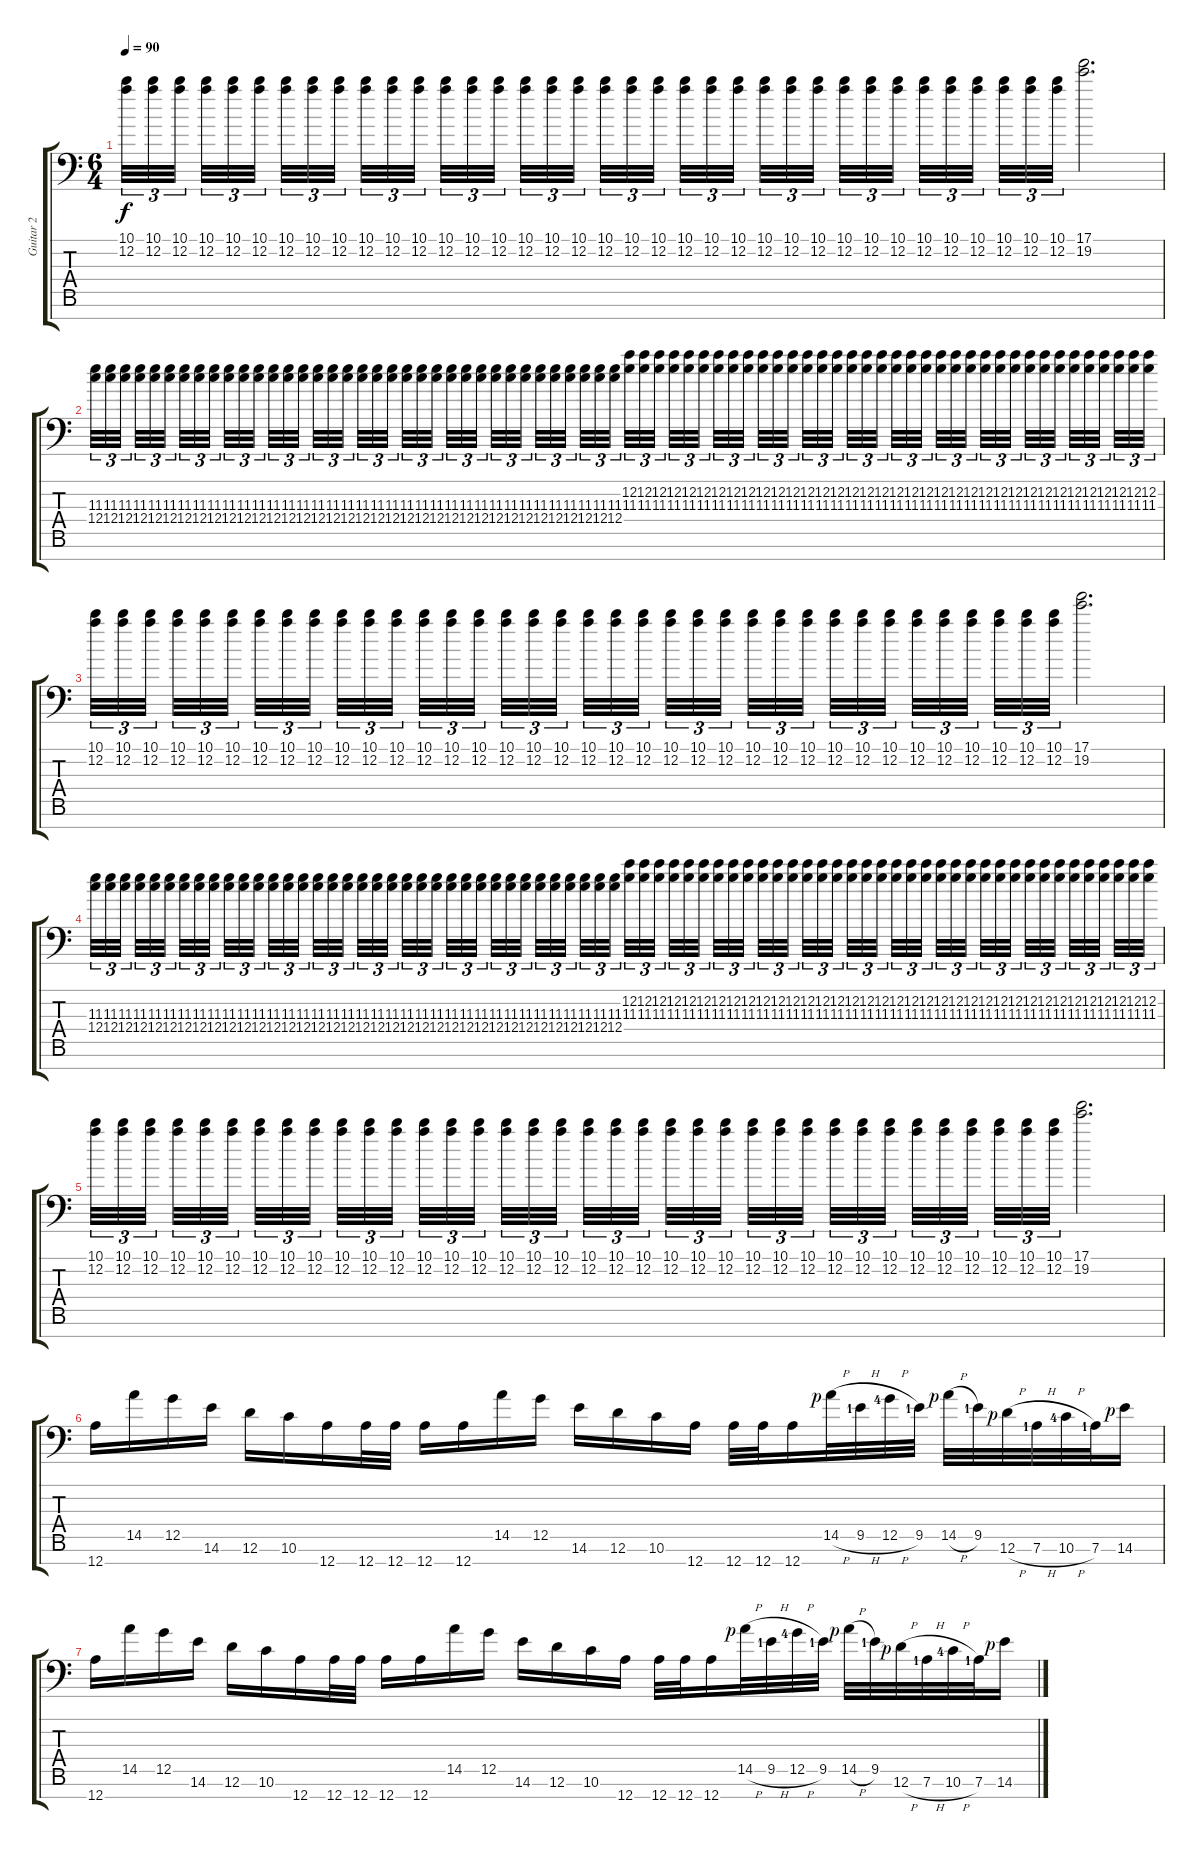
\track ("Guitar 2" "Guitar 2") {instrument distortionguitar}
\staff {score tabs}
\tuning (D4 A3 F3 C3 G2 D2 A1) {hide}
\ts (6 4)
\tempo 90
\clef f4
\ks c
(10.1 12.2).32{tu (3 2) dy f} (10.1 12.2).32{tu (3 2)} (10.1 12.2).32{tu (3 2) beam splitsecondary} (10.1 12.2).32{tu (3 2)} (10.1 12.2).32{tu (3 2)} (10.1 12.2).32{tu (3 2) beam splitsecondary} (10.1 12.2).32{tu (3 2)} (10.1 12.2).32{tu (3 2)} (10.1 12.2).32{tu (3 2) beam splitsecondary} (10.1 12.2).32{tu (3 2)} (10.1 12.2).32{tu (3 2)} (10.1 12.2).32{tu (3 2) beam splitsecondary} (10.1 12.2).32{tu (3 2)} (10.1 12.2).32{tu (3 2)} (10.1 12.2).32{tu (3 2) beam splitsecondary} (10.1 12.2).32{tu (3 2)} (10.1 12.2).32{tu (3 2)} (10.1 12.2).32{tu (3 2) beam splitsecondary} (10.1 12.2).32{tu (3 2)} (10.1 12.2).32{tu (3 2)} (10.1 12.2).32{tu (3 2) beam splitsecondary} (10.1 12.2).32{tu (3 2)} (10.1 12.2).32{tu (3 2)} (10.1 12.2).32{tu (3 2) beam splitsecondary} (10.1 12.2).32{tu (3 2)} (10.1 12.2).32{tu (3 2)} (10.1 12.2).32{tu (3 2) beam splitsecondary} (10.1 12.2).32{tu (3 2)} (10.1 12.2).32{tu (3 2)} (10.1 12.2).32{tu (3 2) beam splitsecondary} (10.1 12.2).32{tu (3 2)} (10.1 12.2).32{tu (3 2)} (10.1 12.2).32{tu (3 2) beam splitsecondary} (10.1 12.2).32{tu (3 2)} (10.1 12.2).32{tu (3 2)} (10.1 12.2).32{tu (3 2)} (17.1 19.2).2{d} |
(11.3 12.4).32{tu (3 2)} (11.3 12.4).32{tu (3 2)} (11.3 12.4).32{tu (3 2) beam splitsecondary} (11.3 12.4).32{tu (3 2)} (11.3 12.4).32{tu (3 2)} (11.3 12.4).32{tu (3 2) beam splitsecondary} (11.3 12.4).32{tu (3 2)} (11.3 12.4).32{tu (3 2)} (11.3 12.4).32{tu (3 2) beam splitsecondary} (11.3 12.4).32{tu (3 2)} (11.3 12.4).32{tu (3 2)} (11.3 12.4).32{tu (3 2) beam splitsecondary} (11.3 12.4).32{tu (3 2)} (11.3 12.4).32{tu (3 2)} (11.3 12.4).32{tu (3 2) beam splitsecondary} (11.3 12.4).32{tu (3 2)} (11.3 12.4).32{tu (3 2)} (11.3 12.4).32{tu (3 2) beam splitsecondary} (11.3 12.4).32{tu (3 2)} (11.3 12.4).32{tu (3 2)} (11.3 12.4).32{tu (3 2) beam splitsecondary} (11.3 12.4).32{tu (3 2)} (11.3 12.4).32{tu (3 2)} (11.3 12.4).32{tu (3 2) beam splitsecondary} (11.3 12.4).32{tu (3 2)} (11.3 12.4).32{tu (3 2)} (11.3 12.4).32{tu (3 2) beam splitsecondary} (11.3 12.4).32{tu (3 2)} (11.3 12.4).32{tu (3 2)} (11.3 12.4).32{tu (3 2) beam splitsecondary} (11.3 12.4).32{tu (3 2)} (11.3 12.4).32{tu (3 2)} (11.3 12.4).32{tu (3 2) beam splitsecondary} (11.3 12.4).32{tu (3 2)} (11.3 12.4).32{tu (3 2)} (11.3 12.4).32{tu (3 2)} (12.2 11.3).32{tu (3 2)} (12.2 11.3).32{tu (3 2)} (12.2 11.3).32{tu (3 2) beam splitsecondary} (12.2 11.3).32{tu (3 2)} (12.2 11.3).32{tu (3 2)} (12.2 11.3).32{tu (3 2) beam splitsecondary} (12.2 11.3).32{tu (3 2)} (12.2 11.3).32{tu (3 2)} (12.2 11.3).32{tu (3 2) beam splitsecondary} (12.2 11.3).32{tu (3 2)} (12.2 11.3).32{tu (3 2)} (12.2 11.3).32{tu (3 2) beam splitsecondary} (12.2 11.3).32{tu (3 2)} (12.2 11.3).32{tu (3 2)} (12.2 11.3).32{tu (3 2) beam splitsecondary} (12.2 11.3).32{tu (3 2)} (12.2 11.3).32{tu (3 2)} (12.2 11.3).32{tu (3 2) beam splitsecondary} (12.2 11.3).32{tu (3 2)} (12.2 11.3).32{tu (3 2)} (12.2 11.3).32{tu (3 2) beam splitsecondary} (12.2 11.3).32{tu (3 2)} (12.2 11.3).32{tu (3 2)} (12.2 11.3).32{tu (3 2) beam splitsecondary} (12.2 11.3).32{tu (3 2)} (12.2 11.3).32{tu (3 2)} (12.2 11.3).32{tu (3 2) beam splitsecondary} (12.2 11.3).32{tu (3 2)} (12.2 11.3).32{tu (3 2)} (12.2 11.3).32{tu (3 2) beam splitsecondary} (12.2 11.3).32{tu (3 2)} (12.2 11.3).32{tu (3 2)} (12.2 11.3).32{tu (3 2) beam splitsecondary} (12.2 11.3).32{tu (3 2)} (12.2 11.3).32{tu (3 2)} (12.2 11.3).32{tu (3 2)} |
(10.1 12.2).32{tu (3 2)} (10.1 12.2).32{tu (3 2)} (10.1 12.2).32{tu (3 2) beam splitsecondary} (10.1 12.2).32{tu (3 2)} (10.1 12.2).32{tu (3 2)} (10.1 12.2).32{tu (3 2) beam splitsecondary} (10.1 12.2).32{tu (3 2)} (10.1 12.2).32{tu (3 2)} (10.1 12.2).32{tu (3 2) beam splitsecondary} (10.1 12.2).32{tu (3 2)} (10.1 12.2).32{tu (3 2)} (10.1 12.2).32{tu (3 2) beam splitsecondary} (10.1 12.2).32{tu (3 2)} (10.1 12.2).32{tu (3 2)} (10.1 12.2).32{tu (3 2) beam splitsecondary} (10.1 12.2).32{tu (3 2)} (10.1 12.2).32{tu (3 2)} (10.1 12.2).32{tu (3 2) beam splitsecondary} (10.1 12.2).32{tu (3 2)} (10.1 12.2).32{tu (3 2)} (10.1 12.2).32{tu (3 2) beam splitsecondary} (10.1 12.2).32{tu (3 2)} (10.1 12.2).32{tu (3 2)} (10.1 12.2).32{tu (3 2) beam splitsecondary} (10.1 12.2).32{tu (3 2)} (10.1 12.2).32{tu (3 2)} (10.1 12.2).32{tu (3 2) beam splitsecondary} (10.1 12.2).32{tu (3 2)} (10.1 12.2).32{tu (3 2)} (10.1 12.2).32{tu (3 2) beam splitsecondary} (10.1 12.2).32{tu (3 2)} (10.1 12.2).32{tu (3 2)} (10.1 12.2).32{tu (3 2) beam splitsecondary} (10.1 12.2).32{tu (3 2)} (10.1 12.2).32{tu (3 2)} (10.1 12.2).32{tu (3 2)} (17.1 19.2).2{d} |
(11.3 12.4).32{tu (3 2)} (11.3 12.4).32{tu (3 2)} (11.3 12.4).32{tu (3 2) beam splitsecondary} (11.3 12.4).32{tu (3 2)} (11.3 12.4).32{tu (3 2)} (11.3 12.4).32{tu (3 2) beam splitsecondary} (11.3 12.4).32{tu (3 2)} (11.3 12.4).32{tu (3 2)} (11.3 12.4).32{tu (3 2) beam splitsecondary} (11.3 12.4).32{tu (3 2)} (11.3 12.4).32{tu (3 2)} (11.3 12.4).32{tu (3 2) beam splitsecondary} (11.3 12.4).32{tu (3 2)} (11.3 12.4).32{tu (3 2)} (11.3 12.4).32{tu (3 2) beam splitsecondary} (11.3 12.4).32{tu (3 2)} (11.3 12.4).32{tu (3 2)} (11.3 12.4).32{tu (3 2) beam splitsecondary} (11.3 12.4).32{tu (3 2)} (11.3 12.4).32{tu (3 2)} (11.3 12.4).32{tu (3 2) beam splitsecondary} (11.3 12.4).32{tu (3 2)} (11.3 12.4).32{tu (3 2)} (11.3 12.4).32{tu (3 2) beam splitsecondary} (11.3 12.4).32{tu (3 2)} (11.3 12.4).32{tu (3 2)} (11.3 12.4).32{tu (3 2) beam splitsecondary} (11.3 12.4).32{tu (3 2)} (11.3 12.4).32{tu (3 2)} (11.3 12.4).32{tu (3 2) beam splitsecondary} (11.3 12.4).32{tu (3 2)} (11.3 12.4).32{tu (3 2)} (11.3 12.4).32{tu (3 2) beam splitsecondary} (11.3 12.4).32{tu (3 2)} (11.3 12.4).32{tu (3 2)} (11.3 12.4).32{tu (3 2)} (12.2 11.3).32{tu (3 2)} (12.2 11.3).32{tu (3 2)} (12.2 11.3).32{tu (3 2) beam splitsecondary} (12.2 11.3).32{tu (3 2)} (12.2 11.3).32{tu (3 2)} (12.2 11.3).32{tu (3 2) beam splitsecondary} (12.2 11.3).32{tu (3 2)} (12.2 11.3).32{tu (3 2)} (12.2 11.3).32{tu (3 2) beam splitsecondary} (12.2 11.3).32{tu (3 2)} (12.2 11.3).32{tu (3 2)} (12.2 11.3).32{tu (3 2) beam splitsecondary} (12.2 11.3).32{tu (3 2)} (12.2 11.3).32{tu (3 2)} (12.2 11.3).32{tu (3 2) beam splitsecondary} (12.2 11.3).32{tu (3 2)} (12.2 11.3).32{tu (3 2)} (12.2 11.3).32{tu (3 2) beam splitsecondary} (12.2 11.3).32{tu (3 2)} (12.2 11.3).32{tu (3 2)} (12.2 11.3).32{tu (3 2) beam splitsecondary} (12.2 11.3).32{tu (3 2)} (12.2 11.3).32{tu (3 2)} (12.2 11.3).32{tu (3 2) beam splitsecondary} (12.2 11.3).32{tu (3 2)} (12.2 11.3).32{tu (3 2)} (12.2 11.3).32{tu (3 2) beam splitsecondary} (12.2 11.3).32{tu (3 2)} (12.2 11.3).32{tu (3 2)} (12.2 11.3).32{tu (3 2) beam splitsecondary} (12.2 11.3).32{tu (3 2)} (12.2 11.3).32{tu (3 2)} (12.2 11.3).32{tu (3 2) beam splitsecondary} (12.2 11.3).32{tu (3 2)} (12.2 11.3).32{tu (3 2)} (12.2 11.3).32{tu (3 2)} |
(10.1 12.2).32{tu (3 2)} (10.1 12.2).32{tu (3 2)} (10.1 12.2).32{tu (3 2) beam splitsecondary} (10.1 12.2).32{tu (3 2)} (10.1 12.2).32{tu (3 2)} (10.1 12.2).32{tu (3 2) beam splitsecondary} (10.1 12.2).32{tu (3 2)} (10.1 12.2).32{tu (3 2)} (10.1 12.2).32{tu (3 2) beam splitsecondary} (10.1 12.2).32{tu (3 2)} (10.1 12.2).32{tu (3 2)} (10.1 12.2).32{tu (3 2) beam splitsecondary} (10.1 12.2).32{tu (3 2)} (10.1 12.2).32{tu (3 2)} (10.1 12.2).32{tu (3 2) beam splitsecondary} (10.1 12.2).32{tu (3 2)} (10.1 12.2).32{tu (3 2)} (10.1 12.2).32{tu (3 2) beam splitsecondary} (10.1 12.2).32{tu (3 2)} (10.1 12.2).32{tu (3 2)} (10.1 12.2).32{tu (3 2) beam splitsecondary} (10.1 12.2).32{tu (3 2)} (10.1 12.2).32{tu (3 2)} (10.1 12.2).32{tu (3 2) beam splitsecondary} (10.1 12.2).32{tu (3 2)} (10.1 12.2).32{tu (3 2)} (10.1 12.2).32{tu (3 2) beam splitsecondary} (10.1 12.2).32{tu (3 2)} (10.1 12.2).32{tu (3 2)} (10.1 12.2).32{tu (3 2) beam splitsecondary} (10.1 12.2).32{tu (3 2)} (10.1 12.2).32{tu (3 2)} (10.1 12.2).32{tu (3 2) beam splitsecondary} (10.1 12.2).32{tu (3 2)} (10.1 12.2).32{tu (3 2)} (10.1 12.2).32{tu (3 2)} (17.1 19.2).2{d} |
12.7.16 14.5.16 12.5.16 14.6.16 12.6.16 10.6.16 12.7.16 12.7.32 12.7.32 12.7.16 12.7.16 14.5.16 12.5.16 14.6.16 12.6.16 10.6.16 12.7.16 12.7.32 12.7.32 12.7.16 14.5{h rf 1}.32 9.5{h lf 2}.32 12.5{h lf 5}.32 9.5{lf 2}.32 14.5{h rf 1}.32 9.5{lf 2}.32 12.6{h rf 1}.32 7.6{h lf 2}.32 10.6{h lf 5}.32 7.6{lf 2}.32 14.6{rf 1}.16 |
12.7.16 14.5.16 12.5.16 14.6.16 12.6.16 10.6.16 12.7.16 12.7.32 12.7.32 12.7.16 12.7.16 14.5.16 12.5.16 14.6.16 12.6.16 10.6.16 12.7.16 12.7.32 12.7.32 12.7.16 14.5{h rf 1}.32 9.5{h lf 2}.32 12.5{h lf 5}.32 9.5{lf 2}.32 14.5{h rf 1}.32 9.5{lf 2}.32 12.6{h rf 1}.32 7.6{h lf 2}.32 10.6{h lf 5}.32 7.6{lf 2}.32 14.6{rf 1}.16
